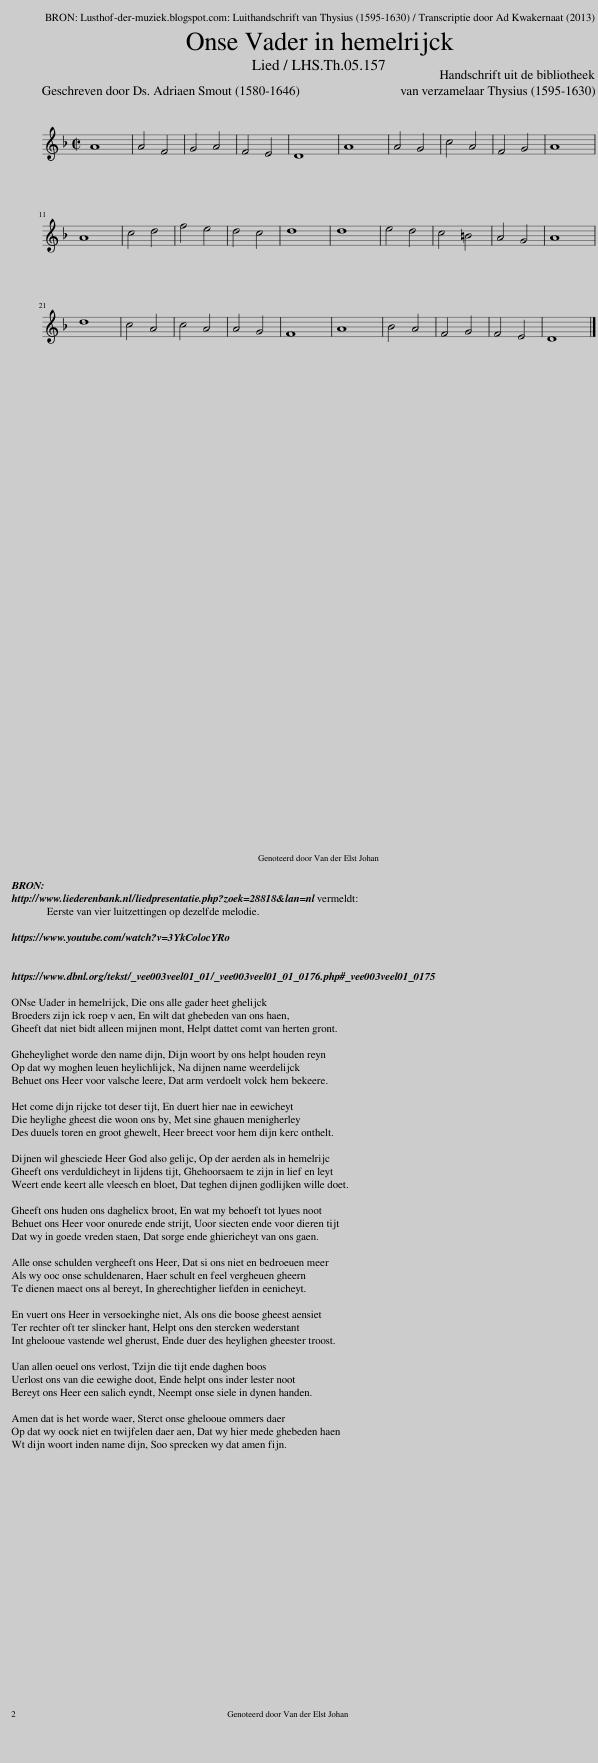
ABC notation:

X:1
L:1/8
Q:1/2=100
M:2/2
I:linebreak $
K:F
U:s=!stemless!
V:1 treble
V:1
 sA8 | A4 F4 | G4 A4 | F4 E4 | sD8 | %5
 sA8 | A4 G4 | c4 A4 | F4 G4 | sA8 |$ %10
 sA8 | c4 d4 | f4 e4 | d4 c4 | sd8 | %15
 sd8 | e4 d4 | c4 =B4 | A4 G4 | sA8 |$ %20
 sd8 | c4 A4 | c4 A4 | A4 G4 | sF8 | %25
 sA8 | B4 A4 | F4 G4 | F4 E4 | sD8 |] %30
